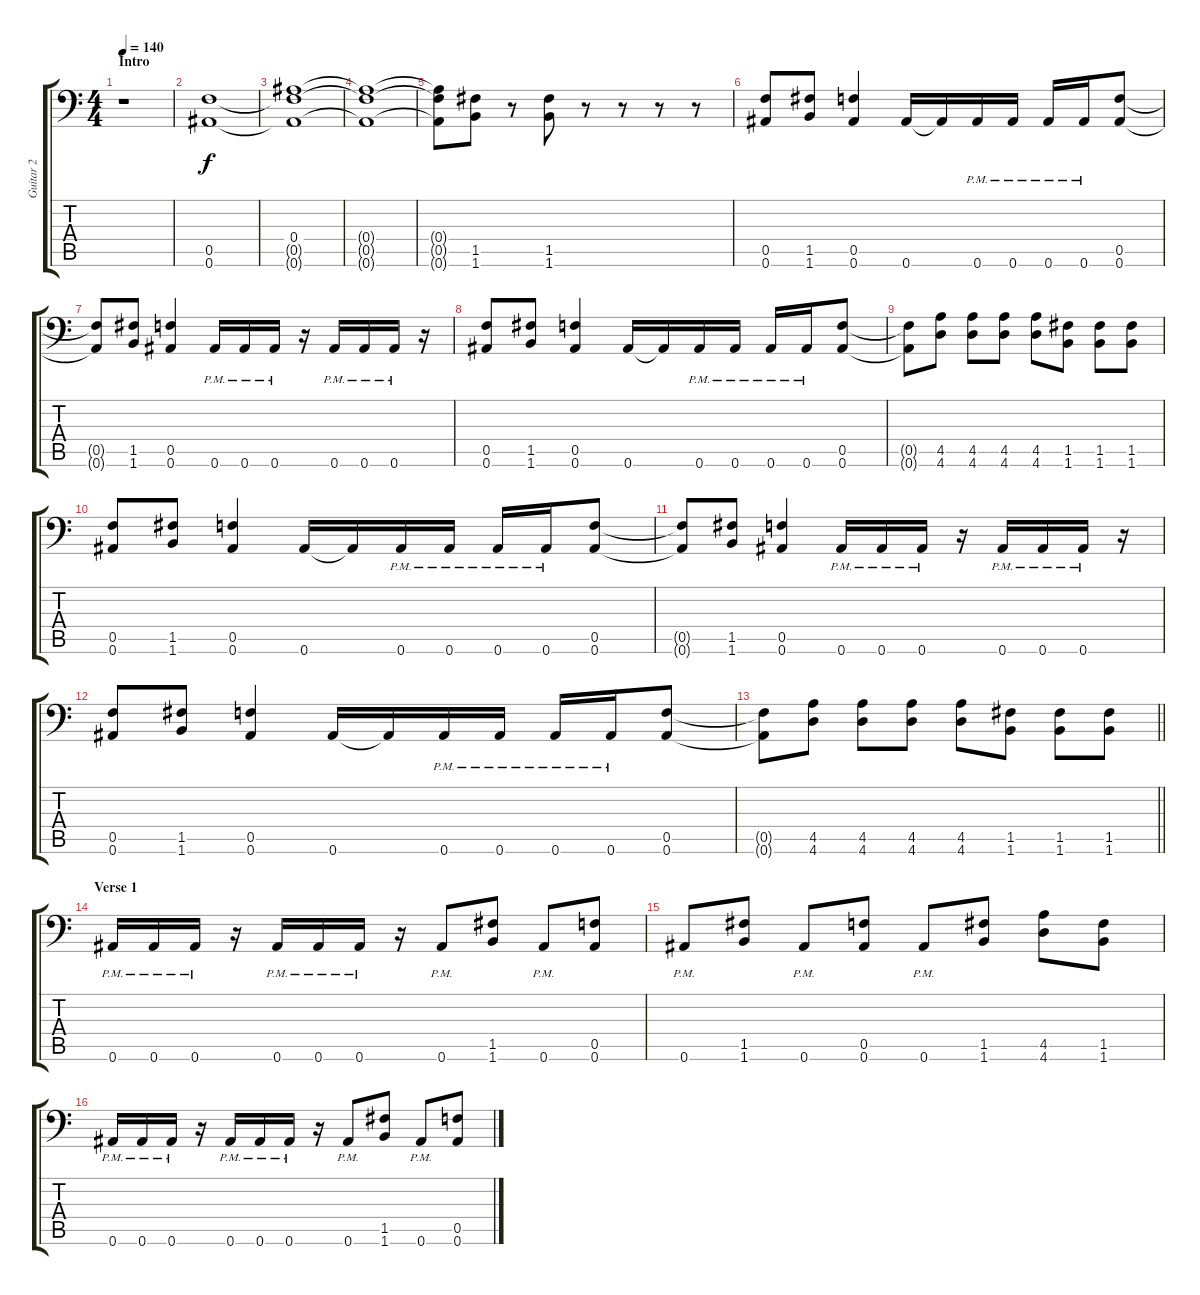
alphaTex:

\track ("Guitar 2" "Guitar 2") {instrument distortionguitar}
\staff {score tabs}
\tuning (C4 G3 Eb3 Bb2 F2 Bb1) {hide}
\ts (4 4)
\section ("" "Intro")
\tempo 140
\clef f4
\ks c
r.1{dy f instrument distortionguitar} |
(0.5 0.6).1 |
(0.4 0.5{t} 0.6{t}).1 |
(0.4{t} 0.5{t} 0.6{t}).1 |
(0.4{t} 0.5{t} 0.6{t}).8 (1.5 1.6).8 r.8 (1.5 1.6).8 r.8 r.8 r.8 r.8 |
(0.5 0.6).8 (1.5 1.6).8 (0.5 0.6).4 0.6.16 0.6{t}.16 0.6{pm}.16 0.6{pm}.16 0.6{pm}.16 0.6{pm}.16 (0.5 0.6).8 |
(0.5{t} 0.6{t}).8 (1.5 1.6).8 (0.5 0.6).4 0.6{pm}.16 0.6{pm}.16 0.6{pm}.16 r.16 0.6{pm}.16 0.6{pm}.16 0.6{pm}.16 r.16 |
(0.5 0.6).8 (1.5 1.6).8 (0.5 0.6).4 0.6.16 0.6{t}.16 0.6{pm}.16 0.6{pm}.16 0.6{pm}.16 0.6{pm}.16 (0.5 0.6).8 |
(0.5{t} 0.6{t}).8 (4.5 4.6).8 (4.5 4.6).8 (4.5 4.6).8 (4.5 4.6).8 (1.5 1.6).8 (1.5 1.6).8 (1.5 1.6).8 |
(0.5 0.6).8 (1.5 1.6).8 (0.5 0.6).4 0.6.16 0.6{t}.16 0.6{pm}.16 0.6{pm}.16 0.6{pm}.16 0.6{pm}.16 (0.5 0.6).8 |
(0.5{t} 0.6{t}).8 (1.5 1.6).8 (0.5 0.6).4 0.6{pm}.16 0.6{pm}.16 0.6{pm}.16 r.16 0.6{pm}.16 0.6{pm}.16 0.6{pm}.16 r.16 |
(0.5 0.6).8 (1.5 1.6).8 (0.5 0.6).4 0.6.16 0.6{t}.16 0.6{pm}.16 0.6{pm}.16 0.6{pm}.16 0.6{pm}.16 (0.5 0.6).8 |
\barLineRight lightlight
(0.5{t} 0.6{t}).8 (4.5 4.6).8 (4.5 4.6).8 (4.5 4.6).8 (4.5 4.6).8 (1.5 1.6).8 (1.5 1.6).8 (1.5 1.6).8 |
\section ("" "Verse 1")
0.6{pm}.16 0.6{pm}.16 0.6{pm}.16 r.16 0.6{pm}.16 0.6{pm}.16 0.6{pm}.16 r.16 0.6{pm}.8 (1.5 1.6).8 0.6{pm}.8 (0.5 0.6).8 |
0.6{pm}.8 (1.5 1.6).8 0.6{pm}.8 (0.5 0.6).8 0.6{pm}.8 (1.5 1.6).8 (4.5 4.6).8 (1.5 1.6).8 |
0.6{pm}.16 0.6{pm}.16 0.6{pm}.16 r.16 0.6{pm}.16 0.6{pm}.16 0.6{pm}.16 r.16 0.6{pm}.8 (1.5 1.6).8 0.6{pm}.8 (0.5 0.6).8
